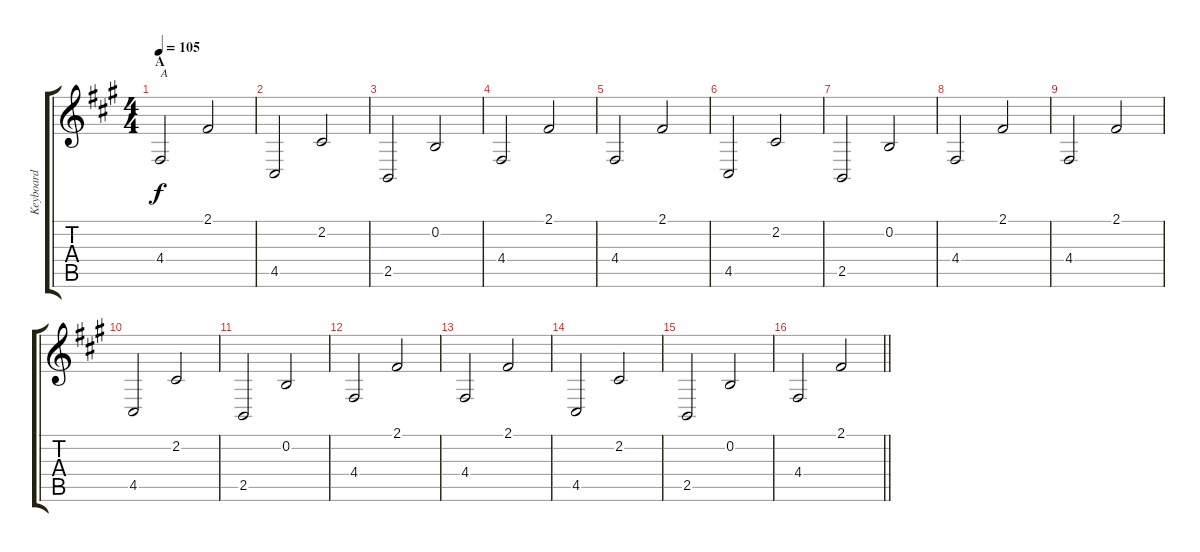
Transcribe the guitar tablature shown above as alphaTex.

\track ("Keyboard" "Keyboard") {instrument acousticgrandpiano}
\staff {score tabs}
\tuning (E4 B3 G3 D3 A2 E2) {hide}
\ts (4 4)
\section ("" "A")
\tempo 105
\clef g2
\ks a
4.4.2{txt "A" dy f instrument acousticgrandpiano} 2.1.2 |
4.5.2 2.2.2 |
2.5.2 0.2.2 |
4.4.2 2.1.2 |
4.4.2 2.1.2 |
4.5.2 2.2.2 |
2.5.2 0.2.2 |
4.4.2 2.1.2 |
4.4.2 2.1.2 |
4.5.2 2.2.2 |
2.5.2 0.2.2 |
4.4.2 2.1.2 |
4.4.2 2.1.2 |
4.5.2 2.2.2 |
2.5.2 0.2.2 |
\barLineRight lightlight
4.4.2 2.1.2
